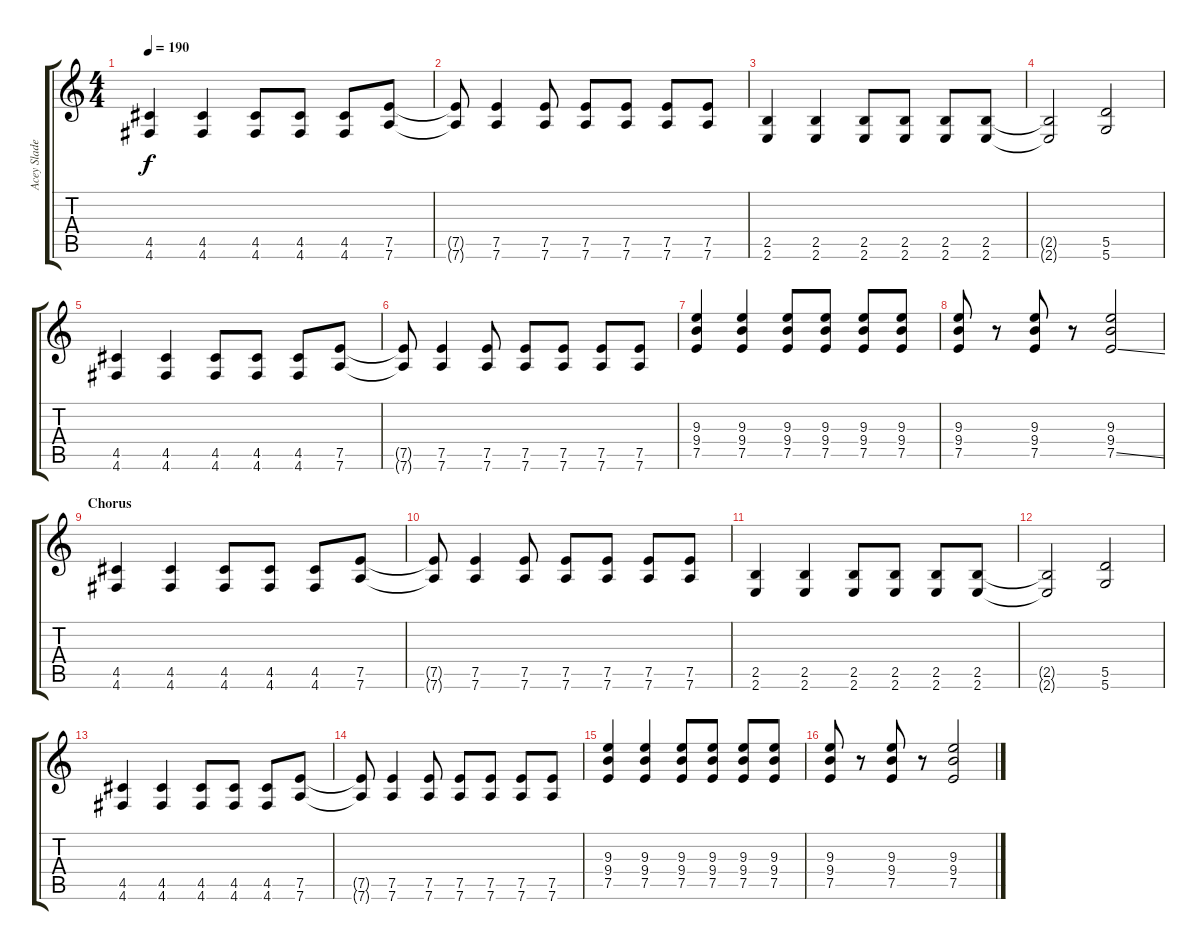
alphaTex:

\track ("Acey Slade" "Acey Slade") {instrument distortionguitar}
\staff {score tabs}
\tuning (E4 B3 G3 D3 A2 D2) {hide}
\ts (4 4)
\tempo 190
\clef g2
\ks c
(4.5 4.6).4{dy f} (4.5 4.6).4 (4.5 4.6).8 (4.5 4.6).8 (4.5 4.6).8 (7.5 7.6).8 |
(7.5{t} 7.6{t}).8 (7.5 7.6).4 (7.5 7.6).8 (7.5 7.6).8 (7.5 7.6).8 (7.5 7.6).8 (7.5 7.6).8 |
(2.5 2.6).4 (2.5 2.6).4 (2.5 2.6).8 (2.5 2.6).8 (2.5 2.6).8 (2.5 2.6).8 |
(2.5{t} 2.6{t}).2 (5.5 5.6).2 |
(4.5 4.6).4 (4.5 4.6).4 (4.5 4.6).8 (4.5 4.6).8 (4.5 4.6).8 (7.5 7.6).8 |
(7.5{t} 7.6{t}).8 (7.5 7.6).4 (7.5 7.6).8 (7.5 7.6).8 (7.5 7.6).8 (7.5 7.6).8 (7.5 7.6).8 |
(9.3 9.4 7.5).4 (9.3 9.4 7.5).4 (9.3 9.4 7.5).8 (9.3 9.4 7.5).8 (9.3 9.4 7.5).8 (9.3 9.4 7.5).8 |
(9.3 9.4 7.5).8 r.8 (9.3 9.4 7.5).8 r.8 (9.3 9.4 7.5{ss}).2 |
\section ("" "Chorus")
(4.5 4.6).4 (4.5 4.6).4 (4.5 4.6).8 (4.5 4.6).8 (4.5 4.6).8 (7.5 7.6).8 |
(7.5{t} 7.6{t}).8 (7.5 7.6).4 (7.5 7.6).8 (7.5 7.6).8 (7.5 7.6).8 (7.5 7.6).8 (7.5 7.6).8 |
(2.5 2.6).4 (2.5 2.6).4 (2.5 2.6).8 (2.5 2.6).8 (2.5 2.6).8 (2.5 2.6).8 |
(2.5{t} 2.6{t}).2 (5.5 5.6).2 |
(4.5 4.6).4 (4.5 4.6).4 (4.5 4.6).8 (4.5 4.6).8 (4.5 4.6).8 (7.5 7.6).8 |
(7.5{t} 7.6{t}).8 (7.5 7.6).4 (7.5 7.6).8 (7.5 7.6).8 (7.5 7.6).8 (7.5 7.6).8 (7.5 7.6).8 |
(9.3 9.4 7.5).4 (9.3 9.4 7.5).4 (9.3 9.4 7.5).8 (9.3 9.4 7.5).8 (9.3 9.4 7.5).8 (9.3 9.4 7.5).8 |
(9.3 9.4 7.5).8 r.8 (9.3 9.4 7.5).8 r.8 (9.3 9.4 7.5{ss}).2
